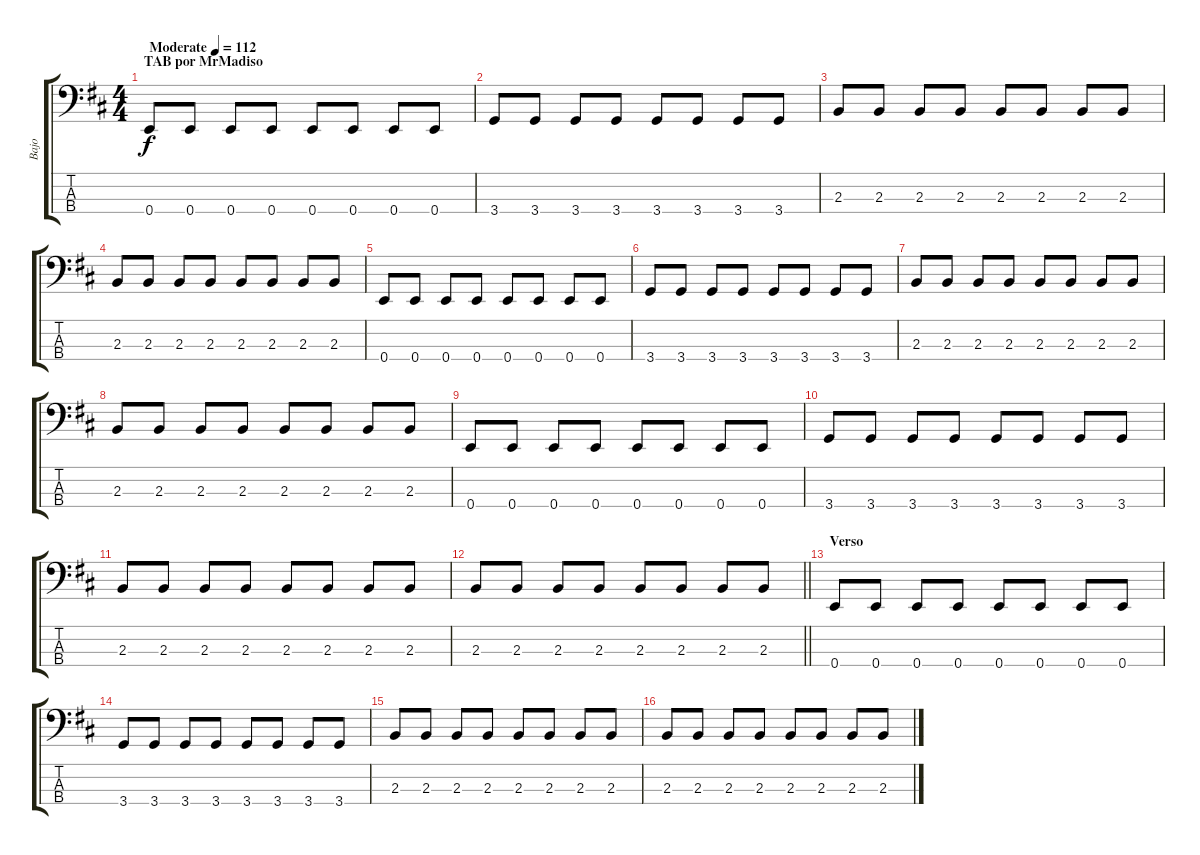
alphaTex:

\track ("Bajo" "Bajo") {instrument electricbasspick}
\staff {score tabs}
\tuning (G2 D2 A1 E1) {hide}
\ts (4 4)
\section ("" "TAB por MrMadiso")
\tempo (112 "Moderate")
\clef f4
\ks d
0.4.8{dy f instrument electricbasspick} 0.4.8 0.4.8 0.4.8 0.4.8 0.4.8 0.4.8 0.4.8 |
3.4.8 3.4.8 3.4.8 3.4.8 3.4.8 3.4.8 3.4.8 3.4.8 |
2.3.8 2.3.8 2.3.8 2.3.8 2.3.8 2.3.8 2.3.8 2.3.8 |
2.3.8 2.3.8 2.3.8 2.3.8 2.3.8 2.3.8 2.3.8 2.3.8 |
0.4.8 0.4.8 0.4.8 0.4.8 0.4.8 0.4.8 0.4.8 0.4.8 |
3.4.8 3.4.8 3.4.8 3.4.8 3.4.8 3.4.8 3.4.8 3.4.8 |
2.3.8 2.3.8 2.3.8 2.3.8 2.3.8 2.3.8 2.3.8 2.3.8 |
2.3.8 2.3.8 2.3.8 2.3.8 2.3.8 2.3.8 2.3.8 2.3.8 |
0.4.8 0.4.8 0.4.8 0.4.8 0.4.8 0.4.8 0.4.8 0.4.8 |
3.4.8 3.4.8 3.4.8 3.4.8 3.4.8 3.4.8 3.4.8 3.4.8 |
2.3.8 2.3.8 2.3.8 2.3.8 2.3.8 2.3.8 2.3.8 2.3.8 |
\barLineRight lightlight
2.3.8 2.3.8 2.3.8 2.3.8 2.3.8 2.3.8 2.3.8 2.3.8 |
\section ("" "Verso")
0.4.8 0.4.8 0.4.8 0.4.8 0.4.8 0.4.8 0.4.8 0.4.8 |
3.4.8 3.4.8 3.4.8 3.4.8 3.4.8 3.4.8 3.4.8 3.4.8 |
2.3.8 2.3.8 2.3.8 2.3.8 2.3.8 2.3.8 2.3.8 2.3.8 |
2.3.8 2.3.8 2.3.8 2.3.8 2.3.8 2.3.8 2.3.8 2.3.8
